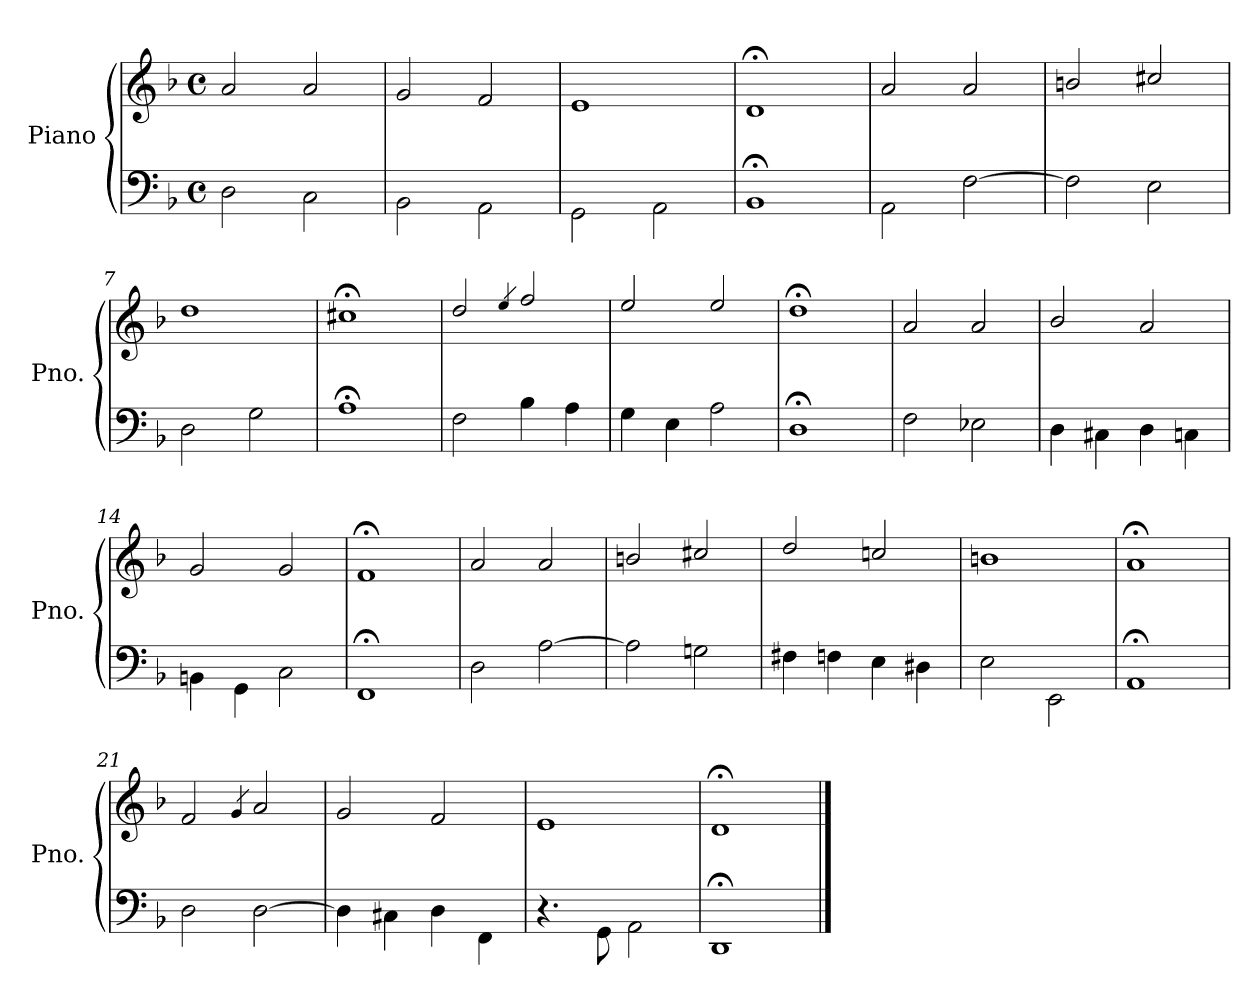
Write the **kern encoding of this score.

**kern	**text	**kern
*part1	*part1	*part1
*staff2	*staff2	*staff1
*I"Piano	*	*
*I'Pno.	*	*
*clefF4	*	*clefG2
*k[b-]	*	*k[b-]
*F:	*	*F:
*M4/4	*	*M4/4
*met(c)	*	*met(c)
=1	=1	=1
2D\	.	2a/
2C\	.	2a/
=2	=2	=2
2BB-\	.	2g/
2AA\	.	2f/
=3	=3	=3
2GG\	.	1e
2AA\	.	.
=4	=4	=4
1BB-;	.	1d;<
=5	=5	=5
2AA\	.	2a/
[<2F\	.	2a/
=6	=6	=6
2F\]	.	2bn/
2E\	.	2cc#X/
=7	=7	=7
2D\	.	1dd
2G\	.	.
=8	=8	=8
1A;	.	1cc#X;<
!!LO:LB:g=z
=9	=9	=9
2F\	.	2dd/
.	.	4qee/
4B-\	.	2ff/
4A\	.	.
=10	=10	=10
4G\	.	2ee/
4E\	.	.
2A\	.	2ee/
=11	=11	=11
1D;	.	1dd;<
=12	=12	=12
2F\	.	2a/
2E-X\	.	2a/
=13	=13	=13
4D\	.	2b-/
4C#X\	.	.
4D\	.	2a/
4Cn\	.	.
=14	=14	=14
4BBn\	.	2g/
4GG\	.	.
2C\	.	2g/
=15	=15	=15
1FF;	.	1f;<
!!LO:LB:g=z
=16	=16	=16
2D\	.	2a/
[<2A\	.	2a/
=17	=17	=17
2A\]	.	2bn/
2Gn\	.	2cc#X/
=18	=18	=18
4F#X\	.	2dd/
4Fn\	.	.
4E\	.	2ccn/
4D#X\	.	.
=19	=19	=19
2E\	.	1bn
2EE\	.	.
=20	=20	=20
1AA;	.	1a;<
=21	=21	=21
2D\	.	2f/
.	.	4qg/
[<2D\	.	2a/
=22	=22	=22
4D\]	.	2g/
4C#X\	.	.
4D\	.	2f/
4FF\	.	.
=23	=23	=23
!	!LO:LY:b	!
4.r	0	1e
8GG\	.	.
2AA\	.	.
=24	=24	=24
1DD;	.	1d;<
==	==	==
*-	*-	*-
